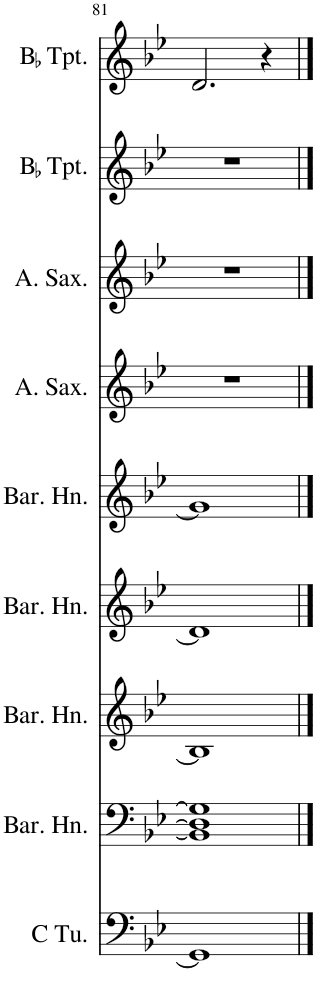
**kern	**kern	**kern	**kern	**kern	**kern	**kern	**kern	**kern
*part9	*part8	*part7	*part6	*part5	*part4	*part3	*part2	*part1
*staff9	*staff8	*staff7	*staff6	*staff5	*staff4	*staff3	*staff2	*staff1
*I"C Tuba	*I"Baritone Horn	*I"Baritone Horn	*I"Baritone Horn	*I"Baritone Horn	*I"Alto Saxophone	*I"Alto Saxophone	*I"BaccidentalFlat Trumpet	*I"BaccidentalFlat Trumpet
*I'C Tu.	*I'Bar. Hn.	*I'Bar. Hn.	*I'Bar. Hn.	*I'Bar. Hn.	*I'A. Sax.	*I'A. Sax.	*I'BaccidentalFlat Tpt.	*I'BaccidentalFlat Tpt.
!!LO:PB:g=z
*clefF4	*clefF4	*clefG2	*clefG2	*clefG2	*clefG2	*clefG2	*clefG2	*clefG2
*	*ITrd4c7	*ITrd4c7	*ITrd4c7	*ITrd4c7	*ITrd5c9	*ITrd5c9	*ITrd1c2	*ITrd1c2
*k[b-e-]	*k[b-e-]	*k[b-e-]	*k[b-e-]	*k[b-e-]	*k[b-e-]	*k[b-e-]	*k[b-e-]	*k[b-e-]
*M2/2	*M2/2	*M2/2	*M2/2	*M2/2	*M2/2	*M2/2	*M2/2	*M2/2
=81	=81	=81	=81	=81	=81	=81	=81	=81
1GG]	1BBn] 1D] 1G]	1Bn]	1d]	1g]	1r	1r	1r	2.d/
.	.	.	.	.	.	.	.	4r
==	==	==	==	==	==	==	==	==
*-	*-	*-	*-	*-	*-	*-	*-	*-
